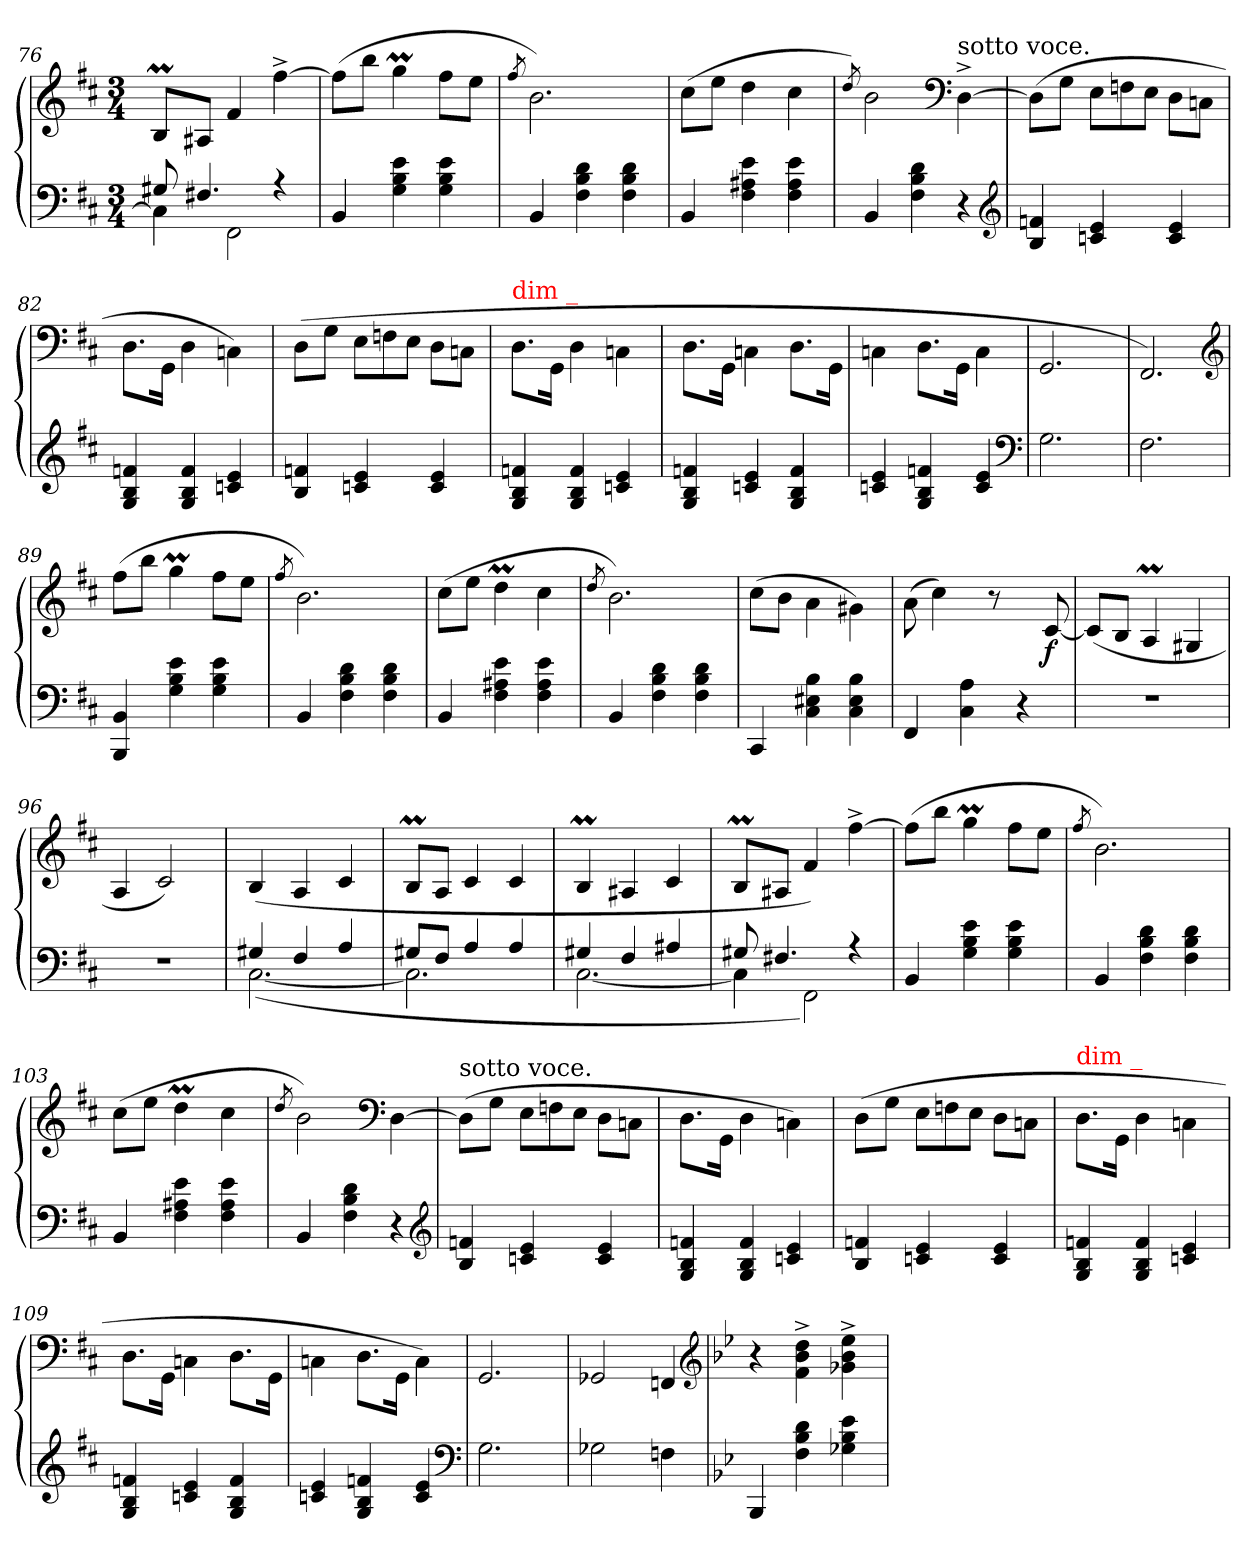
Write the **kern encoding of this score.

**kern	**kern	**dynam
*part1	*part1	*part1
*staff2	*staff1	*staff1/2
*clefF4	*clefG2	*
*k[f#c#]	*k[f#c#]	*
*M3/4	*M3/4	*
=76	=76	=76
*^	*	*
8G#X	4C#]	8BML	.
4.F#X	.	8A#XJ	.
.	2FF#	4f#	.
4r	.	[4ff#^	.
*v	*v	*	*
=77	=77	=77
4BB	(8ff#L]	.
.	8bbJ	.
4e 4B 4G	4ggM	.
4e 4B 4G	8ff#L	.
.	8eeJ	.
=78	=78	=78
.	8qff#/	.
4BB	2.b)	.
4d 4B 4F#	.	.
4d 4B 4F#	.	.
=79	=79	=79
4BB	(>8cc#L	.
.	8eeJ	.
4e 4A#X 4F#	4dd	.
4e 4A# 4F#	4cc#	.
=80	=80	=80
.	8qdd/)	.
4BB	2b	.
4d 4B 4F#	.	.
*	*clefF4	*
!	!LO:TX:a:t=sotto voce.	!
4r	[4D^	.
*clefG2	*	*
=81	=81	=81
4fn 4B	(8DL]	.
.	8GJ	.
*	*Xtuplet	*
4e 4cn	12EL	.
.	12Fn	.
.	12EJ	.
4e 4c	8D\L	.
.	8CnJ	.
=82	=82	=82
4fn 4B 4G	8.D\L	.
.	16GG\Jk	.
4f 4B 4G	4D	.
4e 4cn	4Cn\)	.
=83	=83	=83
4fn 4B	(>8DL	.
.	8GJ	.
4e 4cn	12EL	.
.	12F	.
.	12EJ	.
4e 4c	8D\L	.
.	8CnJ	.
=84	=84	=84
!	!LO:TX:a:color=red:t=dim _	!
4fn 4B 4G	8.D\L	.
.	16GGJk	.
4f 4B 4G	4D	.
4e 4cn	4Cn\	.
=85	=85	=85
4fn 4B 4G	8.D\L	.
.	16GGJk	.
4e 4cn	4Cn\	.
4f 4B 4G	8.D\L	.
.	16GGJk	.
=86	=86	=86
4e 4cn	4Cn\	.
4fn 4B 4G	8.D\L	.
.	16GGJk	.
4e 4c	4C\	.
*clefF4	*	*
=87	=87	=87
2.G	2.GG	.
=88	=88	=88
2.F#	2.FF#)	.
*	*clefG2	*
=89	=89	=89
4BB 4BBB	(8ff#L	.
.	8bbJ	.
4e 4B 4G	4ggM	.
4e 4B 4G	8ff#L	.
.	8eeJ	.
=90	=90	=90
.	8qff#/	.
4BB	2.b)	.
4d 4B 4F#	.	.
4d 4B 4F#	.	.
=91	=91	=91
4BB	(8cc#L	.
.	8eeJ	.
4e 4A#X 4F#	4ddM	.
4e 4A# 4F#	4cc#	.
=92	=92	=92
.	8qdd/	.
4BB	2.b)	.
4d 4B 4F#	.	.
4d 4B 4F#	.	.
=93	=93	=93
4CC#	(8cc#L	.
.	8bJ	.
4B 4E#X 4C#	4a\	.
4B 4E# 4C#	4g#X\)	.
=94	=94	=94
4FF#	(8a\	.
.	4cc#)	.
4A 4C#	.	.
.	8r	.
4r	8ryy	.
.	[8c#	f
=95	=95	=95
2.r	(8c#L]	.
.	8BJ	.
.	4AM	.
.	4G#X	.
=96	=96	=96
2.r	4A	.
.	2c#)	.
=97	=97	=97
*^	*	*
4G#X	([2.C#	(<4B	.
4F#	.	4A	.
4A	.	4c#	.
=98	=98	=98	=98
8G#XL	2.C#]	8BML	.
8F#J	.	8AJ	.
4A	.	4c#	.
4A	.	4c#	.
=99	=99	=99	=99
4G#X	[2.C#	4BM	.
4F#	.	4A#X	.
4A#X	.	4c#	.
=100	=100	=100	=100
8G#X	4C#]	8BML	.
4.F#X	.	8A#XJ	.
.	2FF#)	4f#)	.
4r	.	[4ff#^	.
*v	*v	*	*
=101	=101	=101
4BB	(8ff#L]	.
.	8bbJ	.
4e 4B 4G	4ggM	.
4e 4B 4G	8ff#L	.
.	8eeJ	.
=102	=102	=102
.	8qff#/	.
4BB	2.b)	.
4d 4B 4F#	.	.
4d 4B 4F#	.	.
=103	=103	=103
4BB	(8cc#L	.
.	8eeJ	.
4e 4A#X 4F#	4ddM	.
4e 4A# 4F#	4cc#	.
=104	=104	=104
.	8qdd/	.
4BB	2b)	.
4d 4B 4F#	.	.
*	*clefF4	*
4r	[4D	.
*clefG2	*	*
=105	=105	=105
!	!LO:TX:a:t=sotto voce.	!
4fn 4B	(8DL]	.
.	8GJ	.
4e 4cn	12EL	.
.	12Fn	.
.	12EJ	.
4e 4c	8D\L	.
.	8Cn\J	.
=106	=106	=106
4fn 4B 4G	8.D\L	.
.	16GG\Jk	.
4f 4B 4G	4D	.
4e 4cn	4Cn\)	.
=107	=107	=107
4fn 4B	(8DL	.
.	8GJ	.
4e 4cn	12EL	.
.	12F	.
.	12EJ	.
4e 4c	8D\L	.
.	8Cn\J	.
=108	=108	=108
!	!LO:TX:a:color=red:t=dim _	!
4fn 4B 4G	8.D\L	.
.	16GG\Jk	.
4f 4B 4G	4D	.
4e 4cn	4Cn\	.
=109	=109	=109
4fn 4B 4G	8.D\L	.
.	16GG\Jk	.
4e 4cn	4Cn\	.
4f 4B 4G	8.D\L	.
.	16GG\Jk	.
=110	=110	=110
4e 4cn	4Cn\	.
4fn 4B 4G	8.D\L	.
.	16GG\Jk	.
4e 4c	4C\)	.
*clefF4	*	*
=111	=111	=111
2.G	2.GG	.
=112	=112	=112
2G-X	2GG-X	.
4Fn	4FFn	.
*	*clefG2	*
=113	=113	=113
*k[b-e-]	*k[b-e-]	*
4BBB-	4r	.
4d 4B- 4F	4dd^\ 4b-^\ 4f^\	.
4e- 4B- 4G-X	4ee-^ 4b-^ 4g-X^	.
=	=	=
*-	*-	*-
